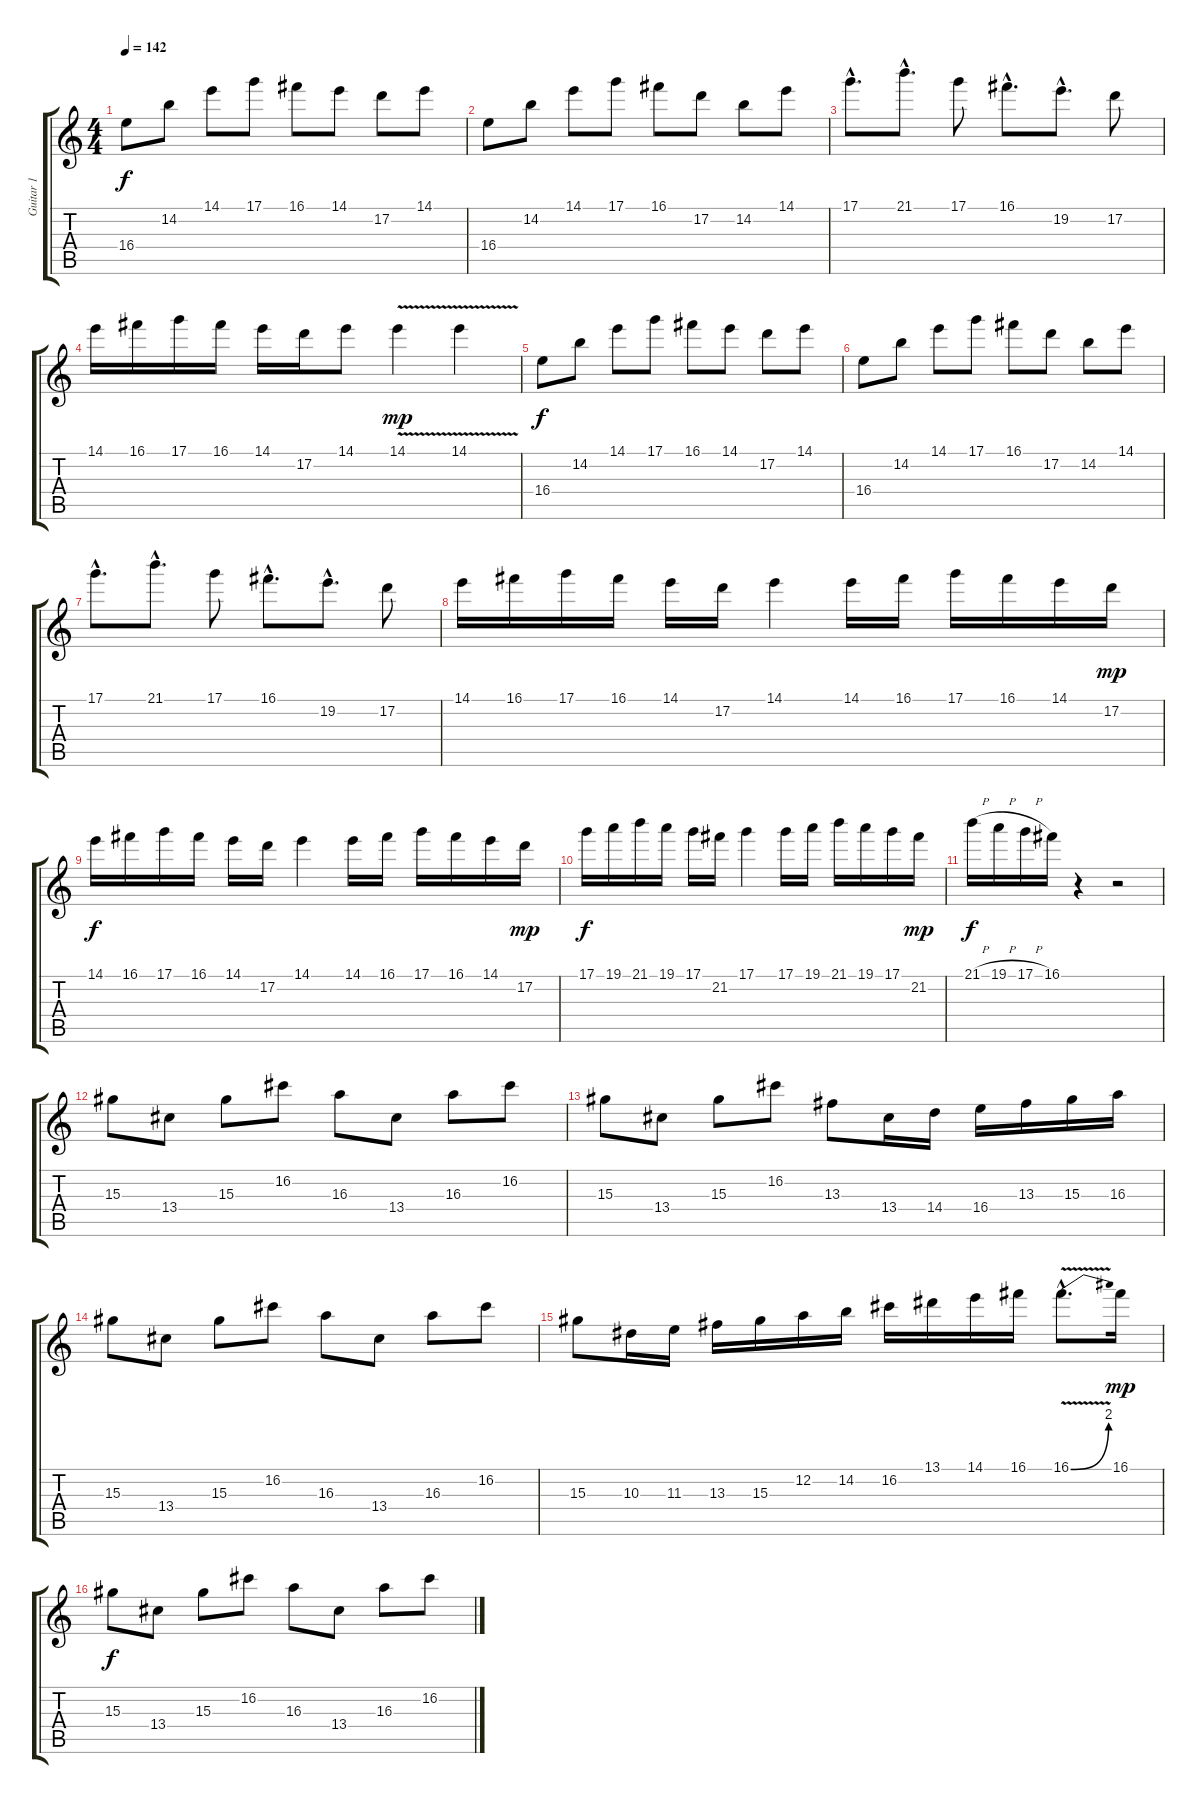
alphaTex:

\track ("Guitar 1" "Guitar 1") {instrument overdrivenguitar}
\staff {score tabs}
\tuning (D4 A3 F3 C3 G2 D2) {hide}
\ts (4 4)
\tempo 142
\clef g2
\ks c
16.4.8{dy f volume 13} 14.2.8 14.1.8 17.1.8 16.1.8 14.1.8 17.2.8 14.1.8 |
16.4.8 14.2.8 14.1.8 17.1.8 16.1.8 17.2.8 14.2.8 14.1.8 |
17.1{hac}.8{d} 21.1{hac}.8{d} 17.1.8 16.1{hac}.8{d} 19.2{hac}.8{d} 17.2.8 |
14.1.16 16.1.16 17.1.16 16.1.16 14.1.16 17.2.16 14.1.8 14.1{v}.4{dy mp} 14.1{v}.4 |
16.4.8{dy f} 14.2.8 14.1.8 17.1.8 16.1.8 14.1.8 17.2.8 14.1.8 |
16.4.8 14.2.8 14.1.8 17.1.8 16.1.8 17.2.8 14.2.8 14.1.8 |
17.1{hac}.8{d} 21.1{hac}.8{d} 17.1.8 16.1{hac}.8{d} 19.2{hac}.8{d} 17.2.8 |
14.1.16 16.1.16 17.1.16 16.1.16 14.1.16 17.2.16 14.1.4 14.1.16 16.1.16 17.1.16 16.1.16 14.1.16 17.2.16{dy mp} |
14.1.16{dy f} 16.1.16 17.1.16 16.1.16 14.1.16 17.2.16 14.1.4 14.1.16 16.1.16 17.1.16 16.1.16 14.1.16 17.2.16{dy mp} |
17.1.16{dy f} 19.1.16 21.1.16 19.1.16 17.1.16 21.2.16 17.1.4 17.1.16 19.1.16 21.1.16 19.1.16 17.1.16 21.2.16{dy mp} |
21.1{h}.16{dy f} 19.1{h}.16 17.1{h}.16 16.1.16 r.4 r.2 |
15.3.8 13.4.8 15.3.8 16.2.8 16.3.8 13.4.8 16.3.8 16.2.8 |
15.3.8 13.4.8 15.3.8 16.2.8 13.3.8 13.4.16 14.4.16 16.4.16 13.3.16 15.3.16 16.3.16 |
15.3.8 13.4.8 15.3.8 16.2.8 16.3.8 13.4.8 16.3.8 16.2.8 |
15.3.8 10.3.16 11.3.16 13.3.16 15.3.16 12.2.16 14.2.16 16.2.16 13.1.16 14.1.16 16.1.16 16.1{be (bend 0 0 60 8) v hac}.8{d} 16.1.16{dy mp} |
15.3.8{dy f} 13.4.8 15.3.8 16.2.8 16.3.8 13.4.8 16.3.8 16.2.8
